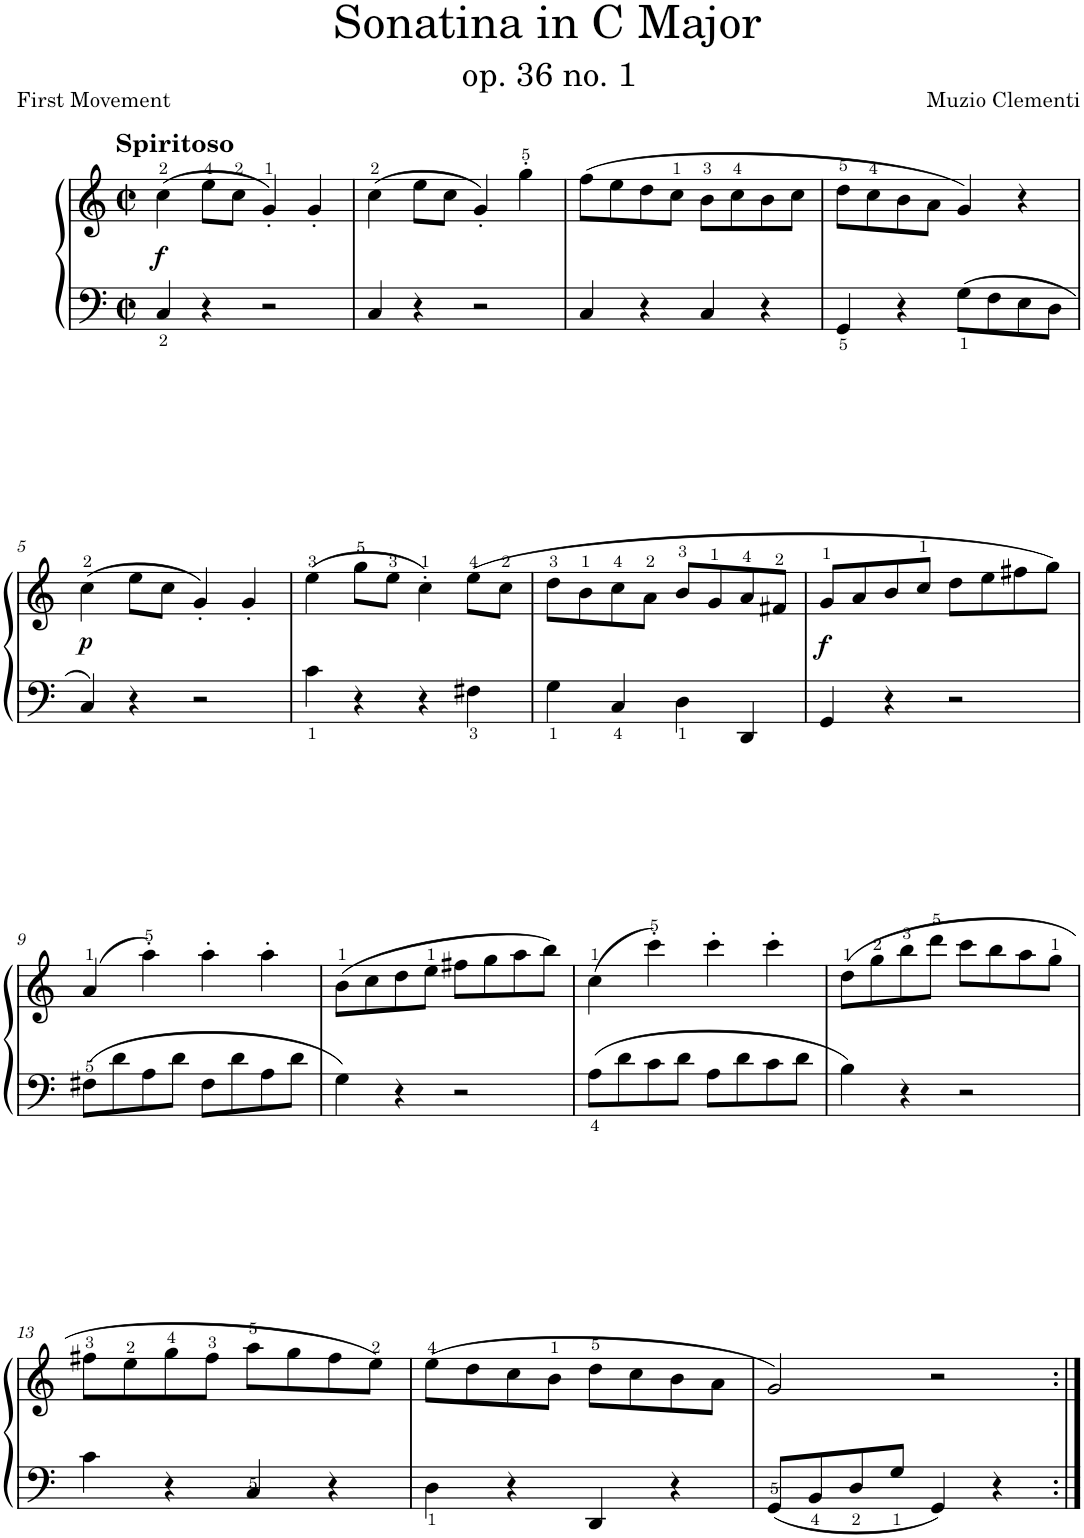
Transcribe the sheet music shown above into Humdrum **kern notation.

**kern	**kern	**dynam
*part1	*part1	*part1
*staff2	*staff1	*staff1/2
*I"Piano	*	*
*I'Pno.	*	*
*clefF4	*clefG2	*
*k[]	*k[]	*
*M2/2	*M2/2	*
*met(c|)	*met(c|)	*
=1	=1	=1
!	!LO:TX:a:B:t=Spiritoso	!
!	!	!LO:DY:b
4C/	(4cc\	f
4r	8ee\L	.
.	8cc\J	.
2r	4g'/)	.
.	4g'/	.
=2	=2	=2
4C/	(4cc\	.
4r	8ee\L	.
.	8cc\J	.
2r	4g'/)	.
.	4gg'\	.
=3	=3	=3
4C/	(8ff\L	.
.	8ee\	.
4r	8dd\	.
.	8cc\J	.
4C/	8b\L	.
.	8cc\	.
4r	8b\	.
.	8cc\J	.
=4	=4	=4
4GG/	8dd\L	.
.	8cc\	.
4r	8b\	.
.	8a\J	.
8G\L	4g/)	.
8F\	.	.
8E\	4r	.
8D\J	.	.
!!LO:LB:g=z
=5	=5	=5
!	!	!LO:DY:b
4C/	(4cc\	p
4r	8ee\L	.
.	8cc\J	.
2r	4g'/)	.
.	4g'/	.
=6	=6	=6
4c\	(4ee\	.
4r	8gg\L	.
.	8ee\J	.
4r	4cc'\)	.
4F#X\	(8ee\L	.
.	8cc\J	.
=7	=7	=7
4G\	8dd\L	.
.	8b\	.
4C/	8cc\	.
.	8a\J	.
4D\	8b/L	.
.	8g/	.
4DD/	8a/	.
.	8f#X/J	.
=8	=8	=8
!	!	!LO:DY:b
4GG/	8g/L	f
.	8a/	.
4r	8b/	.
.	8cc/J	.
2r	8dd\L	.
.	8ee\	.
.	8ff#X\	.
.	8gg\J)	.
!!LO:LB:g=z
=9	=9	=9
8F#X\L	(4a/	.
8d\	.	.
8A\	4aa'\)	.
8d\J	.	.
8F#\L	4aa'\	.
8d\	.	.
8A\	4aa'\	.
8d\J	.	.
=10	=10	=10
4G\	(8b\L	.
.	8cc\	.
4r	8dd\	.
.	8ee\J	.
2r	8ff#X\L	.
.	8gg\	.
.	8aa\	.
.	8bb\J)	.
=11	=11	=11
8A\L	(4cc\	.
8d\	.	.
8c\	4ccc'\)	.
8d\J	.	.
8A\L	4ccc'\	.
8d\	.	.
8c\	4ccc'\	.
8d\J	.	.
=12	=12	=12
4B\	(8dd\L	.
.	8gg\	.
4r	8bb\	.
.	8ddd\J	.
2r	8ccc\L	.
.	8bb\	.
.	8aa\	.
.	8gg\J	.
!!LO:LB:g=z
=13	=13	=13
4c\	8ff#X\L	.
.	8ee\	.
4r	8gg\	.
.	8ff#\J	.
4C/	8aa\L	.
.	8gg\	.
4r	8ff#\	.
.	8ee\J)	.
=14	=14	=14
4D\	(8ee\L	.
.	8dd\	.
4r	8cc\	.
.	8b\J	.
4DD/	8dd\L	.
.	8cc\	.
4r	8b\	.
.	8a\J	.
=15	=15	=15
8GG/L	2g/)	.
8BB/	.	.
8D/	.	.
8G/J	.	.
4GG/	2r	.
4r	.	.
=:|!	=:|!	=:|!
*-	*-	*-
